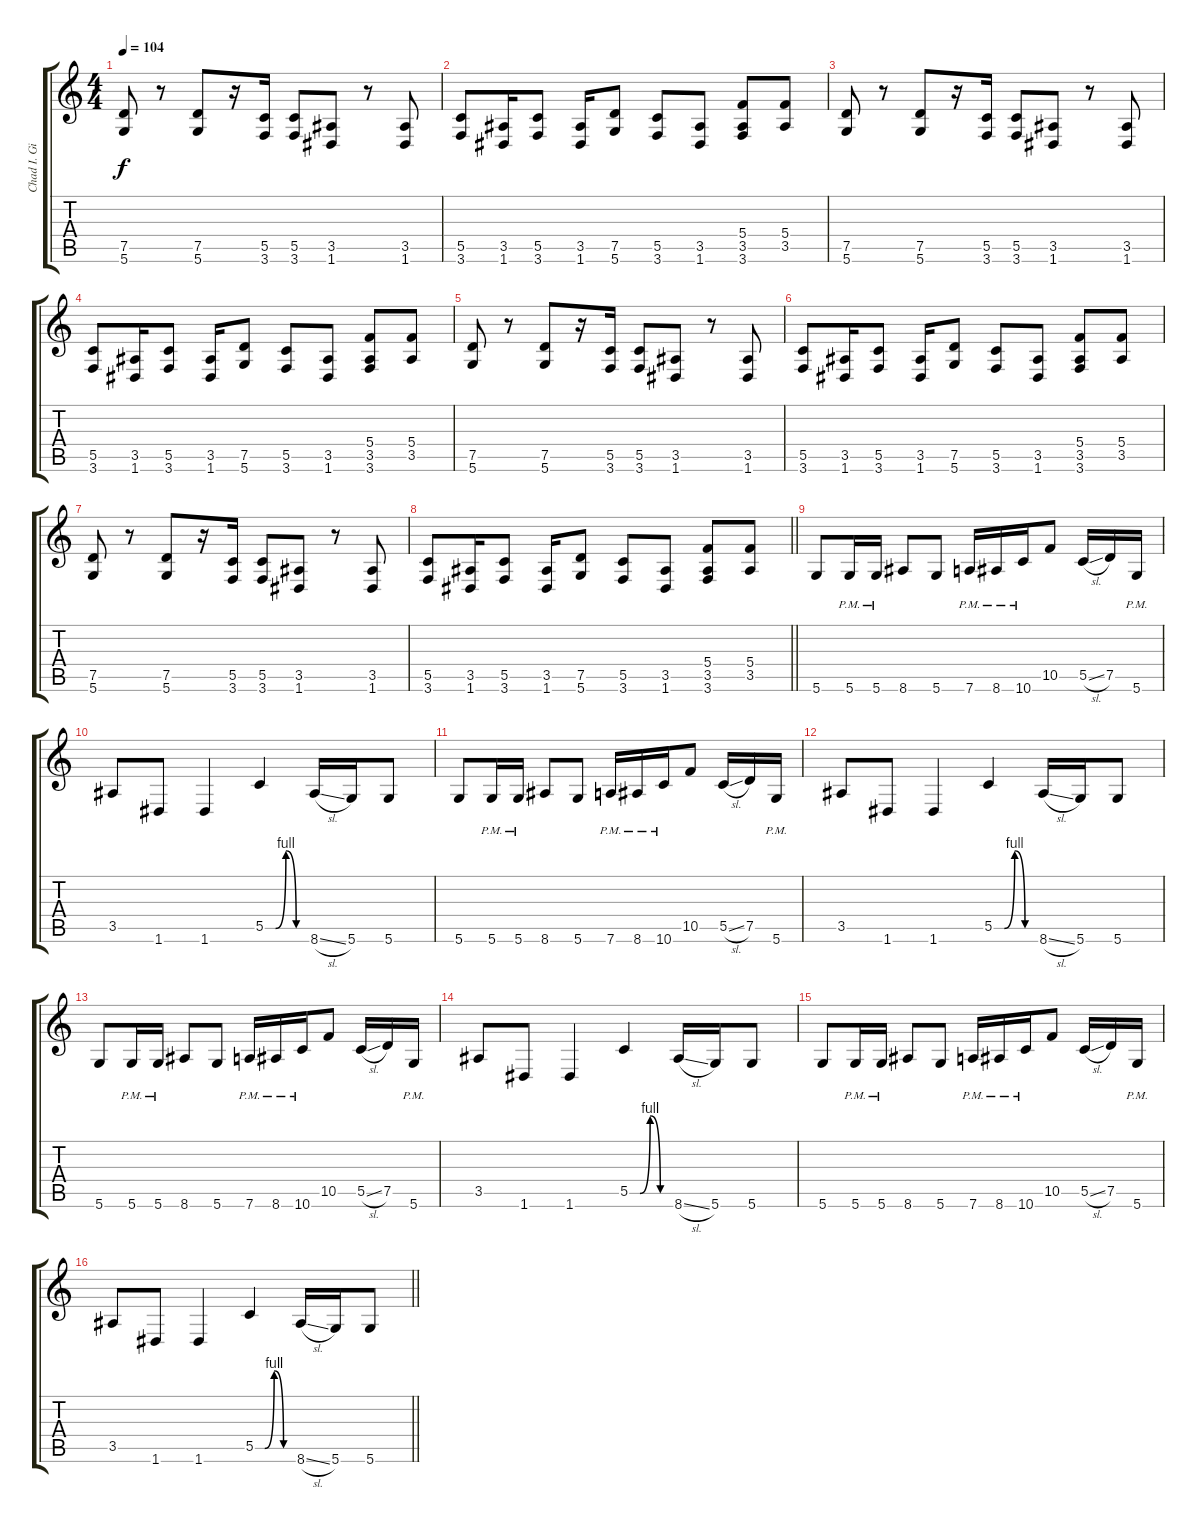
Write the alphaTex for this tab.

\track ("Chad I. Ginsburg" "Chad I. Gi") {instrument distortionguitar}
\staff {score tabs}
\tuning (D4 A3 F3 C3 G2 D2) {hide}
\ts (4 4)
\section ("" "")
\tempo 104
\clef g2
\ks c
(7.5 5.6).8{dy f} r.8 (7.5 5.6).8 r.16 (5.5 3.6).16 (5.5 3.6).8 (3.5 1.6).8 r.8 (3.5 1.6).8 |
(5.5 3.6).8 (3.5 1.6).16 (5.5 3.6).8 (3.5 1.6).16 (7.5 5.6).8 (5.5 3.6).8 (3.5 1.6).8 (5.4 3.5 3.6).8 (5.4 3.5).8 |
(7.5 5.6).8 r.8 (7.5 5.6).8 r.16 (5.5 3.6).16 (5.5 3.6).8 (3.5 1.6).8 r.8 (3.5 1.6).8 |
(5.5 3.6).8 (3.5 1.6).16 (5.5 3.6).8 (3.5 1.6).16 (7.5 5.6).8 (5.5 3.6).8 (3.5 1.6).8 (5.4 3.5 3.6).8 (5.4 3.5).8 |
(7.5 5.6).8 r.8 (7.5 5.6).8 r.16 (5.5 3.6).16 (5.5 3.6).8 (3.5 1.6).8 r.8 (3.5 1.6).8 |
(5.5 3.6).8 (3.5 1.6).16 (5.5 3.6).8 (3.5 1.6).16 (7.5 5.6).8 (5.5 3.6).8 (3.5 1.6).8 (5.4 3.5 3.6).8 (5.4 3.5).8 |
(7.5 5.6).8 r.8 (7.5 5.6).8 r.16 (5.5 3.6).16 (5.5 3.6).8 (3.5 1.6).8 r.8 (3.5 1.6).8 |
\barLineRight lightlight
(5.5 3.6).8 (3.5 1.6).16 (5.5 3.6).8 (3.5 1.6).16 (7.5 5.6).8 (5.5 3.6).8 (3.5 1.6).8 (5.4 3.5 3.6).8 (5.4 3.5).8 |
\section ("" "")
5.6.8 5.6{pm}.16 5.6{pm}.16 8.6.8 5.6.8 7.6{pm}.16 8.6{pm}.16 10.6{pm}.16 10.5.8 5.5{sl}.16 7.5.16 5.6{pm}.16 |
3.5.8 1.6.8 1.6.4 5.5{be (custom 0 0 15 0 30 4 45 0 60 0)}.4 8.6{sl}.16 5.6.16 5.6.8 |
5.6.8 5.6{pm}.16 5.6{pm}.16 8.6.8 5.6.8 7.6{pm}.16 8.6{pm}.16 10.6{pm}.16 10.5.8 5.5{sl}.16 7.5.16 5.6{pm}.16 |
3.5.8 1.6.8 1.6.4 5.5{be (custom 0 0 15 0 30 4 45 0 60 0)}.4 8.6{sl}.16 5.6.16 5.6.8 |
5.6.8 5.6{pm}.16 5.6{pm}.16 8.6.8 5.6.8 7.6{pm}.16 8.6{pm}.16 10.6{pm}.16 10.5.8 5.5{sl}.16 7.5.16 5.6{pm}.16 |
3.5.8 1.6.8 1.6.4 5.5{be (custom 0 0 15 0 30 4 45 0 60 0)}.4 8.6{sl}.16 5.6.16 5.6.8 |
5.6.8 5.6{pm}.16 5.6{pm}.16 8.6.8 5.6.8 7.6{pm}.16 8.6{pm}.16 10.6{pm}.16 10.5.8 5.5{sl}.16 7.5.16 5.6{pm}.16 |
\barLineRight lightlight
3.5.8 1.6.8 1.6.4 5.5{be (custom 0 0 15 0 30 4 45 0 60 0)}.4 8.6{sl}.16 5.6.16 5.6.8
